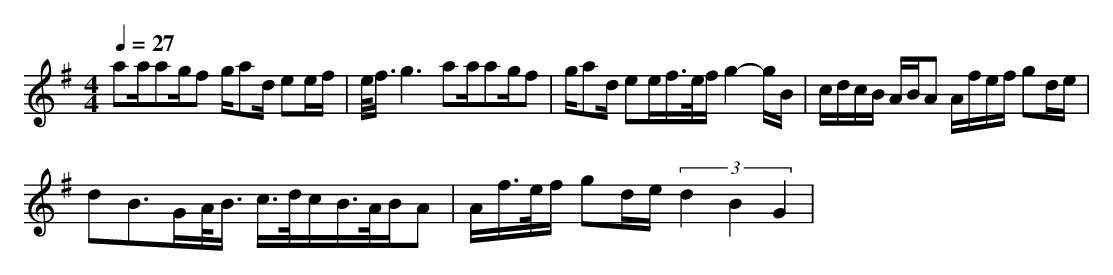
X:1
T:
M: 4/4
L: 1/8
Q:1/4=27
K:G % 1 sharps
aa/2ag/2f g/2ad/2 ee/2f/2|e/2<f/2g3 aa/2ag/2f|g/2ad/2 ee/2f/2>e/2f/2g2-g/2B/2|c/2d/2c/2B/2 A/2B/2A A/2f/2e/2f/2 gd/2e/2|
dB>GA/2<B/2 c/2>d/2c/2B/2>A/2B/2A|A/2f/2>e/2f/2 gd/2e/2 (3d2B2G2|
